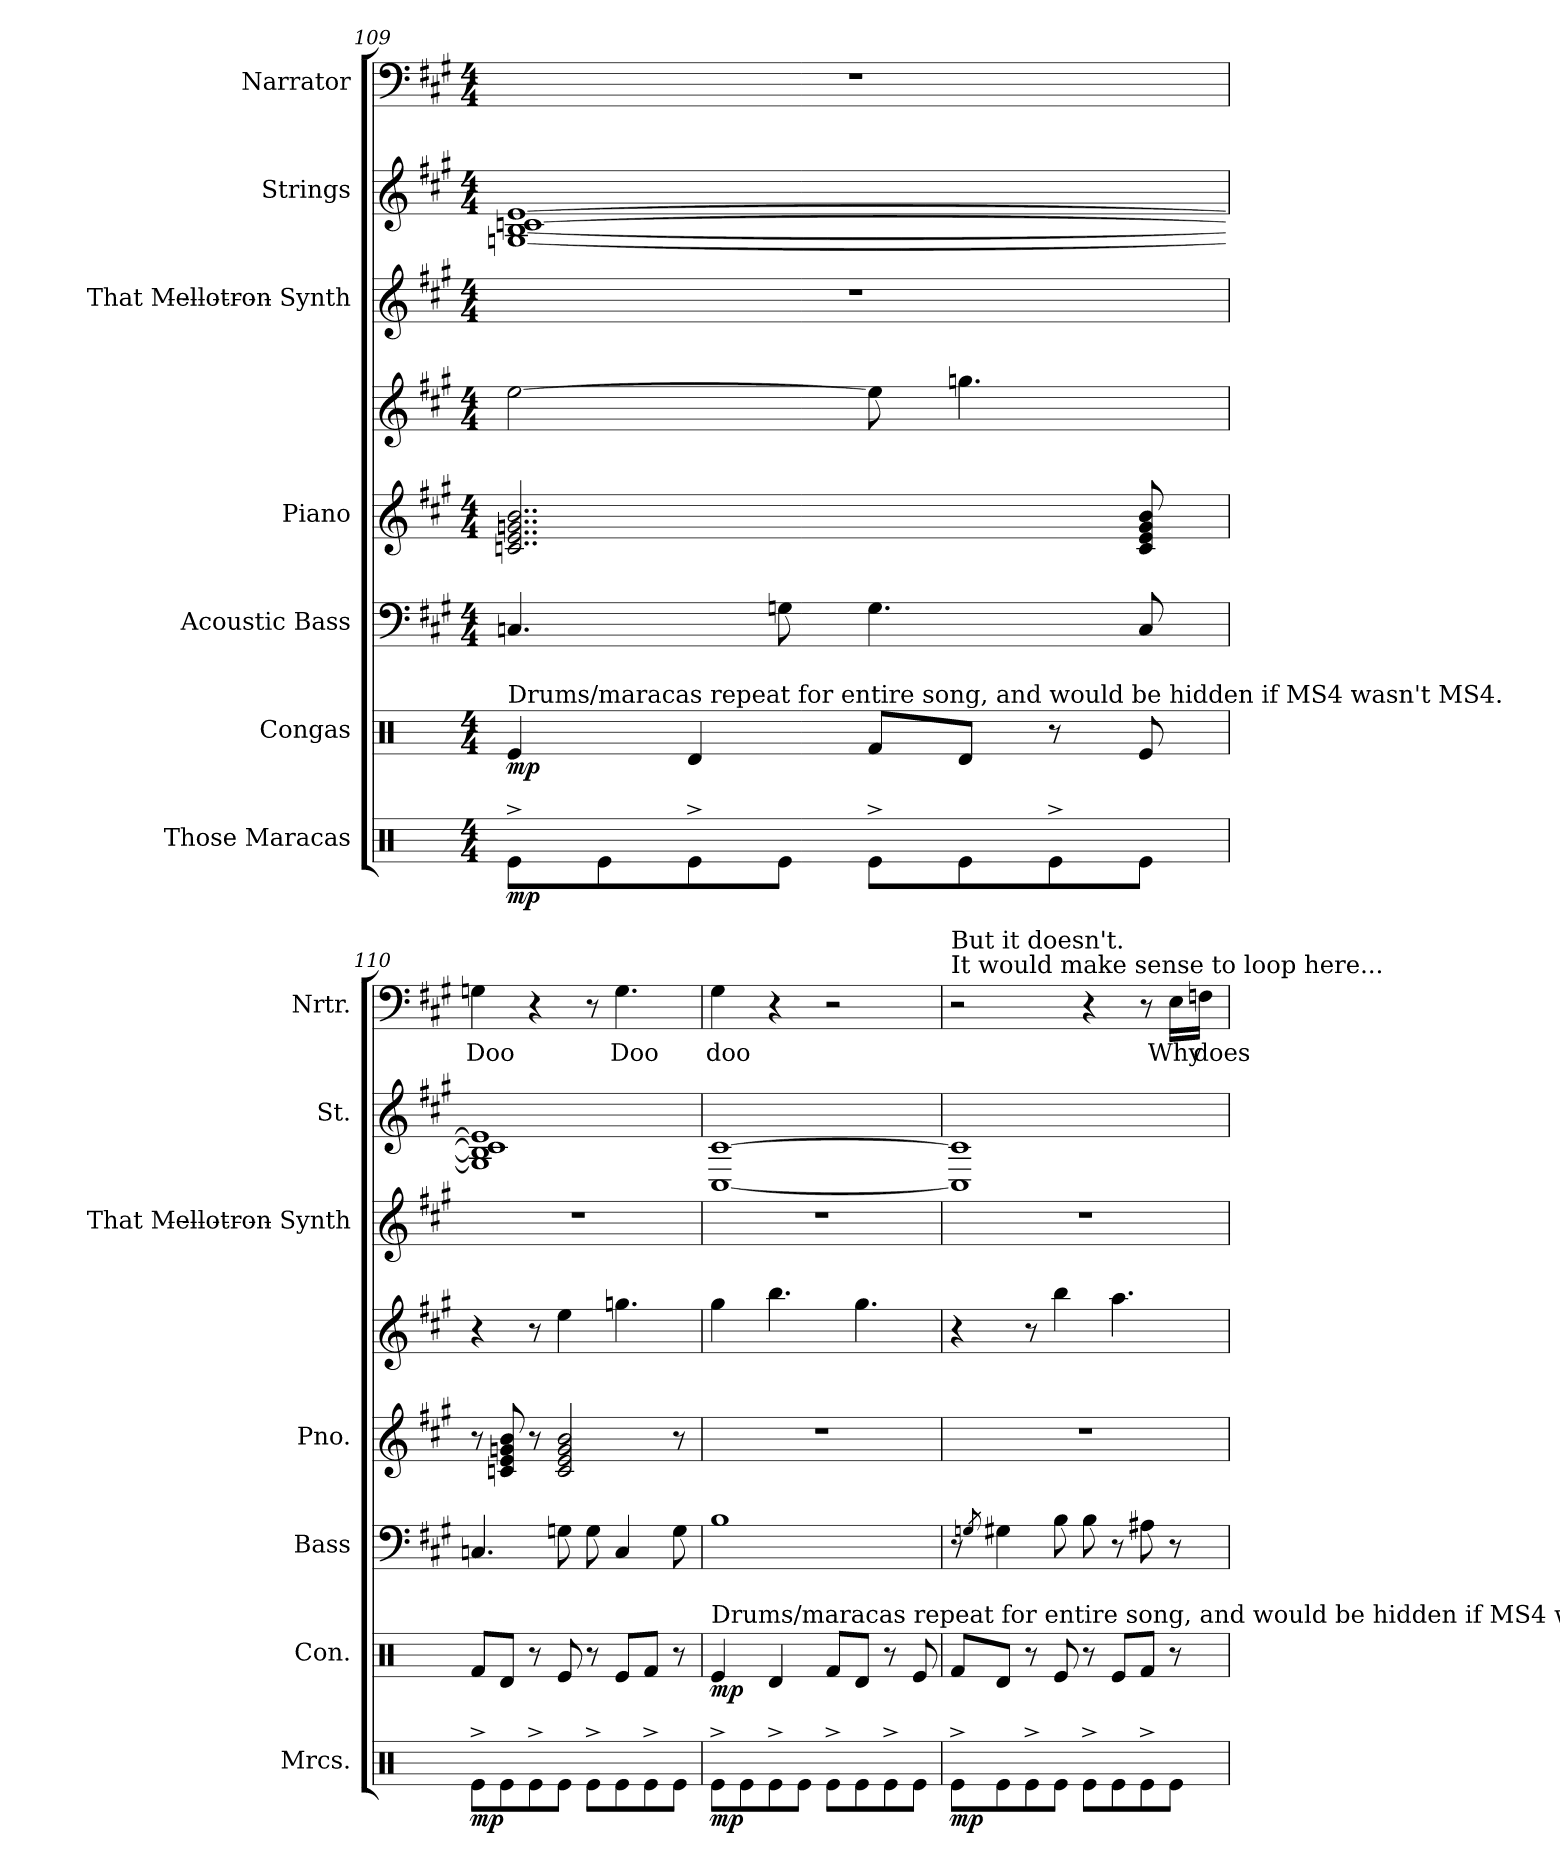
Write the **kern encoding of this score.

**kern	**dynam	**kern	**dynam	**kern	**kern	**kern	**kern	**kern	**kern	**text
*part7	*part7	*part6	*part6	*part5	*part4	*part4	*part3	*part2	*part1	*part1
*staff8	*staff8	*staff7	*staff7	*staff6	*staff5	*staff4	*staff3	*staff2	*staff1	*staff1
*I"Those Maracas	*	*I"Congas	*	*I"Acoustic Bass	*I"Piano	*	*I"That M̵e̵l̵l̵o̵t̵r̵o̵n̵ Synth	*I"Strings	*I"Narrator	*
*I'Mrcs.	*	*I'Con.	*	*I'Bass	*I'Pno.	*	*I'That M̵e̵l̵l̵o̵t̵r̵o̵n̵ Synth	*I'St.	*I'Nrtr.	*
!!LO:LB:g=z
*clefX	*	*clefX	*	*clefF4	*clefG2	*clefG2	*clefG2	*clefG2	*clefF4	*
*	*	*	*	*ITrd7c12	*	*	*	*	*	*
*k[]	*	*k[]	*	*k[f#c#g#]	*k[f#c#g#]	*k[f#c#g#]	*k[f#c#g#]	*k[f#c#g#]	*k[f#c#g#]	*
*M4/4	*	*M4/4	*	*M4/4	*M4/4	*M4/4	*M4/4	*M4/4	*M4/4	*
=109	=109	=109	=109	=109	=109	=109	=109	=109	=109	=109
!	!	!LO:TX:a:t=Drums/maracas repeat for entire song, and would be hidden if MS4 wasn't MS4.	!	!	!	!	!	!	!	!
!	!LO:DY:b	!	!LO:DY:b	!	!	!	!	!	!	!
8Re^\L	mp	4Re/	mp	4.CCn/	2..cn/ 2..e/ 2..gn/ 2..b/	[2ee\	1r	[1Gn [1B [1cn [1e	1r	.
8Re\	.	.	.	.	.	.	.	.	.	.
8Re^\	.	4Rd/	.	.	.	.	.	.	.	.
8Re\J	.	.	.	8GGn\	.	.	.	.	.	.
8Re^\L	.	8Rf/L	.	4.GG\	.	8ee\]	.	.	.	.
8Re\	.	8Rd/J	.	.	.	4.ggn\	.	.	.	.
8Re^\	.	8r	.	.	.	.	.	.	.	.
8Re\J	.	8Re/	.	8CC/	8c/ 8e/ 8g/ 8b/	.	.	.	.	.
=110	=110	=110	=110	=110	=110	=110	=110	=110	=110	=110
!	!LO:DY:b	!	!	!	!	!	!	!	!	!LO:LY:b
8Re^\L	mp	8Rf/L	.	4.CCn/	8r	4r	1r	1G] 1B] 1c] 1e]	4Gn\	Doo
8Re\	.	8Rd/J	.	.	8cn/ 8e/ 8gn/ 8b/	.	.	.	.	.
8Re^\	.	8r	.	.	8r	8r	.	.	4r	.
8Re\J	.	8Re/	.	8GGn\	2c/ 2e/ 2g/ 2b/	4ee\	.	.	.	.
8Re^\L	.	8r	.	8GG\	.	.	.	.	8r	.
!	!	!	!	!	!	!	!	!	!	!LO:LY:b
8Re\	.	8Re/L	.	4CC/	.	4.ggn\	.	.	4.G\	Doo
8Re^\	.	8Rf/J	.	.	.	.	.	.	.	.
8Re\J	.	8r	.	8GG\	8r	.	.	.	.	.
=111	=111	=111	=111	=111	=111	=111	=111	=111	=111	=111
!	!	!LO:TX:a:t=Drums/maracas repeat for entire song, and would be hidden if MS4 wasn't MS4.	!	!	!	!	!	!	!	!
!	!LO:DY:b	!	!LO:DY:b	!	!	!	!	!	!	!LO:LY:b
8Re^\L	mp	4Re/	mp	1BB	1r	4gg#i\	1r	[1C# [1c#	4G#i\	doo
8Re\	.	.	.	.	.	.	.	.	.	.
8Re^\	.	4Rd/	.	.	.	4.bb\	.	.	4r	.
8Re\J	.	.	.	.	.	.	.	.	.	.
8Re^\L	.	8Rf/L	.	.	.	.	.	.	2r	.
8Re\	.	8Rd/J	.	.	.	4.gg#\	.	.	.	.
8Re^\	.	8r	.	.	.	.	.	.	.	.
8Re\J	.	8Re/	.	.	.	.	.	.	.	.
=112	=112	=112	=112	=112	=112	=112	=112	=112	=112	=112
!	!	!	!	!	!	!	!	!	!LO:TX:a:t=It would make sense to loop here...	!
!	!	!	!	!	!	!	!	!	!LO:TX:t=But it doesn't.	!
!	!LO:DY:b	!	!	!	!	!	!	!	!	!
8Re^\L	mp	8Rf/L	.	8r	1r	4r	1r	1C#] 1c#]	2r	.
.	.	.	.	8qGGn/	.	.	.	.	.	.
8Re\	.	8Rd/J	.	4GG#X\	.	.	.	.	.	.
8Re^\	.	8r	.	.	.	8r	.	.	.	.
8Re\J	.	8Re/	.	8BB\	.	4bb\	.	.	.	.
8Re^\L	.	8r	.	8BB\	.	.	.	.	4r	.
8Re\	.	8Re/L	.	8r	.	4.aa\	.	.	.	.
8Re^\	.	8Rf/J	.	8AA#X\	.	.	.	.	8r	.
!	!	!	!	!	!	!	!	!	!	!LO:LY:b
8Re\J	.	8r	.	8r	.	.	.	.	16E\LL	Why
!	!	!	!	!	!	!	!	!	!	!LO:LY:b
.	.	.	.	.	.	.	.	.	16Fn\JJ	does
=	=	=	=	=	=	=	=	=	=	=
*-	*-	*-	*-	*-	*-	*-	*-	*-	*-	*-
